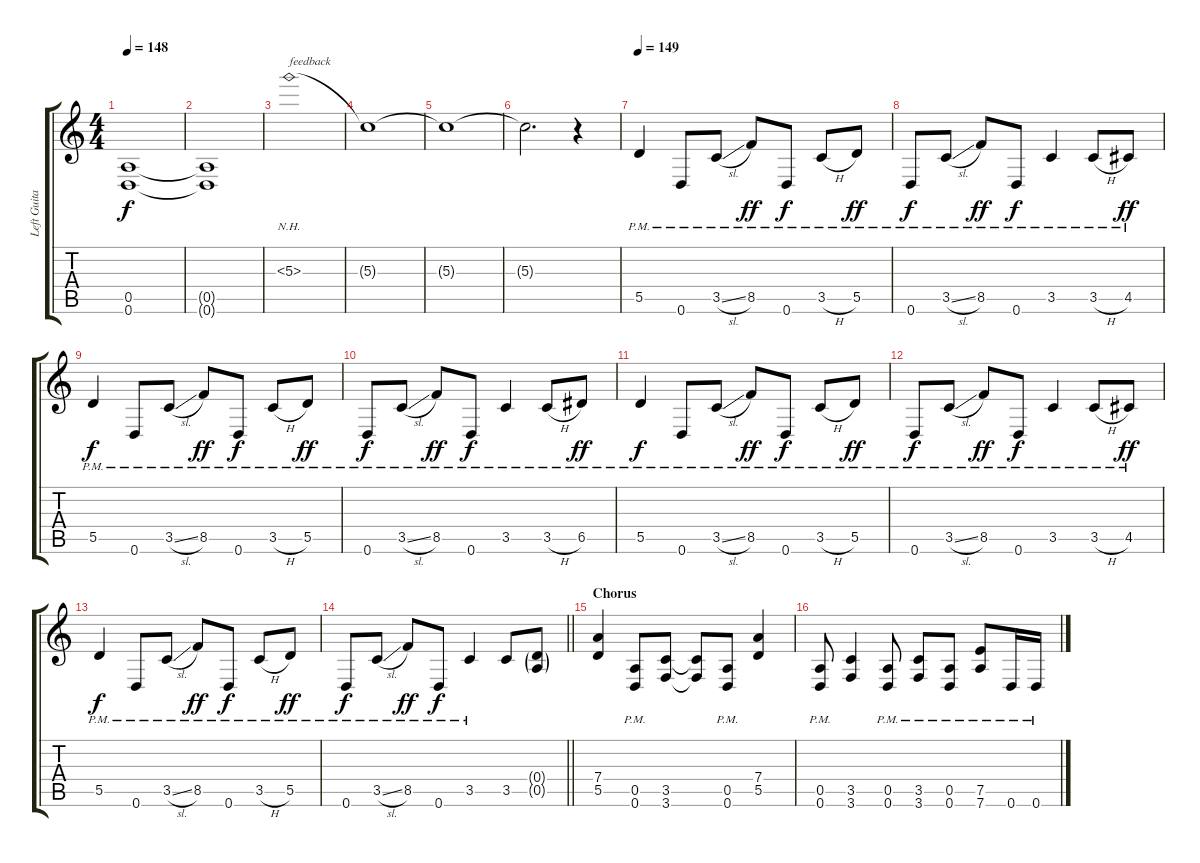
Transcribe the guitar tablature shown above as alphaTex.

\track ("Left Guitar" "Left Guita") {instrument distortionguitar}
\staff {score tabs}
\tuning (E4 B3 G3 D3 A2 D2) {hide}
\ts (4 4)
\tempo 148
\clef g2
\ks c
(0.5{t} 0.6{t}).1{dy f} |
(0.5{t} 0.6{t}).1 |
5.3{nh}.1{txt "feedback" volume 10} |
5.3{t}.1 |
5.3{t}.1 |
5.3{t}.2{d volume 0} r.4 |
\tempo 149
5.5{pm}.4{volume 13} 0.6{pm}.8 3.5{sl pm}.8 8.5{pm}.8{dy ff} 0.6{pm}.8{dy f} 3.5{h pm}.8 5.5{pm}.8{dy ff} |
0.6{pm}.8{dy f} 3.5{sl pm}.8 8.5{pm}.8{dy ff} 0.6{pm}.8{dy f} 3.5{pm}.4 3.5{h pm}.8 4.5{pm}.8{dy ff} |
5.5{pm}.4{dy f} 0.6{pm}.8 3.5{sl pm}.8 8.5{pm}.8{dy ff} 0.6{pm}.8{dy f} 3.5{h pm}.8 5.5{pm}.8{dy ff} |
0.6{pm}.8{dy f} 3.5{sl pm}.8 8.5{pm}.8{dy ff} 0.6{pm}.8{dy f} 3.5{pm}.4 3.5{h pm}.8 6.5{pm}.8{dy ff} |
5.5{pm}.4{dy f} 0.6{pm}.8 3.5{sl pm}.8 8.5{pm}.8{dy ff} 0.6{pm}.8{dy f} 3.5{h pm}.8 5.5{pm}.8{dy ff} |
0.6{pm}.8{dy f} 3.5{sl pm}.8 8.5{pm}.8{dy ff} 0.6{pm}.8{dy f} 3.5{pm}.4 3.5{h pm}.8 4.5{pm}.8{dy ff} |
5.5{pm}.4{dy f} 0.6{pm}.8 3.5{sl pm}.8 8.5{pm}.8{dy ff} 0.6{pm}.8{dy f} 3.5{h pm}.8 5.5{pm}.8{dy ff} |
\barLineRight lightlight
0.6{pm}.8{dy f} 3.5{sl pm}.8 8.5{pm}.8{dy ff} 0.6{pm}.8{dy f} 3.5{pm}.4 3.5.8 (0.4{g} 0.5{g}).8 |
\section ("" "Chorus")
(7.4 5.5).4 (0.5{pm} 0.6{pm}).8 (3.5 3.6).8 (3.5{t} 3.6{t}).8 (0.5{pm} 0.6{pm}).8 (7.4 5.5).4 |
(0.5{pm} 0.6{pm}).8 (3.5 3.6).4 (0.5{pm} 0.6{pm}).8 (3.5{pm} 3.6{pm}).8 (0.5{pm} 0.6{pm}).8 (7.5{pm} 7.6{pm}).8 0.6{pm}.16 0.6{pm}.16
